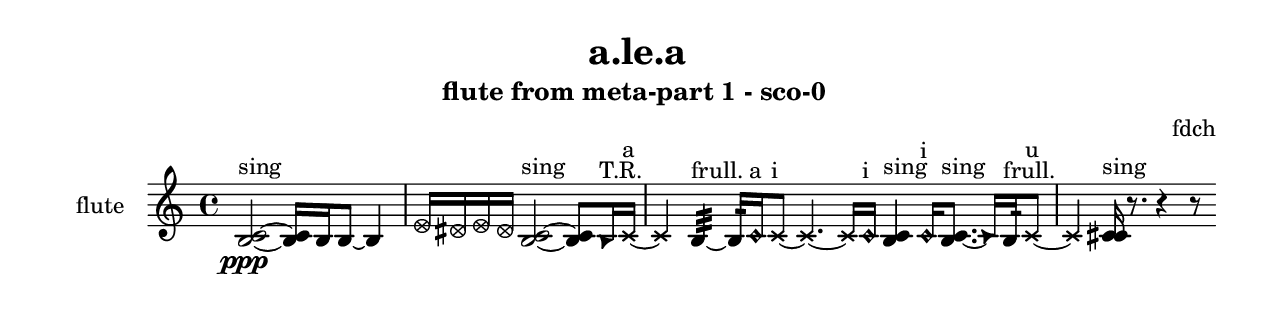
\version "2.19.56" 

flute_one_part = \relative c' {

  \time 4/4

  \clef treble 
  % ________________________________________bar 1 :
  <b c >2~\ppp^\markup {sing } 
  <b c >16  b16  b8~ 
  b4~  |
  % ________________________________________bar 2 :
  \once \override NoteHead.style = #'xcircle e16  \once \override NoteHead.style = #'xcircle dis16  \once \override NoteHead.style = #'xcircle e16  \once \override NoteHead.style = #'xcircle dis16 
  <b c >2~^\markup {sing }  |
  % ________________________________________bar 2 :
  <b c >8  \once \override NoteHead.style = #'triangle b16^\markup {T.R. }  \xNote c16~^\markup {a } 
  \xNote c4 
  b4:32~^\markup {frull. } 
  b16:32  \once \override NoteHead.style = #'harmonic c16^\markup {a }  \xNote c8~^\markup {i }  |
  % ________________________________________bar 3 :
  \xNote c4.~ 
  \xNote c16  \once \override NoteHead.style = #'harmonic c16^\markup {i } 
  <b c >4^\markup {sing } 
  \once \override NoteHead.style = #'harmonic c16^\markup {i }  <b c >8.~^\markup {sing }  |
  % ________________________________________bar 4 :
  \once \override NoteHead.style = #'triangle c16  b16:32^\markup {frull. }  \xNote c8~^\markup {u } 
  \xNote c4 
  <c cis >16^\markup {sing }  r8.  |
  % ________________________________________bar 2 :
  r4 
  r8 
}



\header {
  title = "a.le.a"
  subtitle = "flute from meta-part 1 - sco-0 "
  composer = "fdch"
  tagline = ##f
}
\paper {
  max-systems-per-page = #8
}
\score {
  <<
    \set Score.skipBars = ##t
    \new Staff \with { 
      instrumentName = "flute" 
      shortInstrumentName = "fl."} 
    {
      <<
        \new Voice {
          \flute_one_part
        }
      >>
    }
  >>
  \layout {
    \mergeDifferentlyHeadedOn
    \mergeDifferentlyDottedOn
    #(set-default-paper-size "letter")
  }
}
